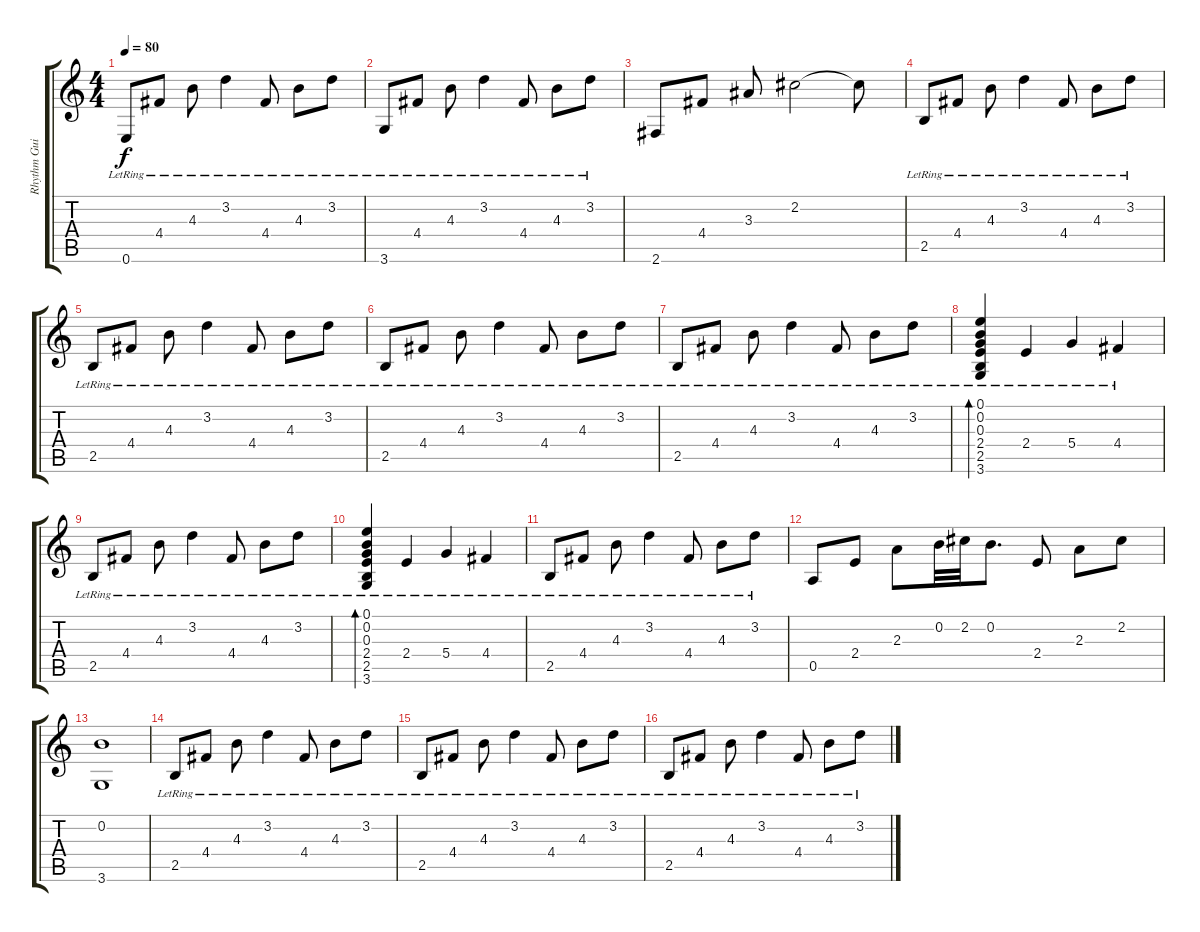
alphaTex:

\track ("Rhythm Guitar" "Rhythm Gui") {instrument electricguitarjazz}
\staff {score tabs}
\tuning (E4 B3 G3 D3 A2 E2) {hide}
\ts (4 4)
\tempo 80
\clef g2
\ks c
0.6{lr}.8{dy f} 4.4{lr}.8 4.3{lr}.8 3.2{lr}.4 4.4{lr}.8 4.3{lr}.8 3.2{lr}.8 |
3.6{lr}.8 4.4{lr}.8 4.3{lr}.8 3.2{lr}.4 4.4{lr}.8 4.3{lr}.8 3.2{lr}.8 |
2.6.8 4.4.8 3.3.8 2.2.2 2.2{t}.8 |
2.5{lr}.8 4.4{lr}.8 4.3{lr}.8 3.2{lr}.4 4.4{lr}.8 4.3{lr}.8 3.2{lr}.8 |
2.5{lr}.8 4.4{lr}.8 4.3{lr}.8 3.2{lr}.4 4.4{lr}.8 4.3{lr}.8 3.2{lr}.8 |
2.5{lr}.8 4.4{lr}.8 4.3{lr}.8 3.2{lr}.4 4.4{lr}.8 4.3{lr}.8 3.2{lr}.8 |
2.5{lr}.8 4.4{lr}.8 4.3{lr}.8 3.2{lr}.4 4.4{lr}.8 4.3{lr}.8 3.2{lr}.8 |
(0.1{lr} 0.2{lr} 0.3{lr} 2.4{lr} 2.5{lr} 3.6{lr}).4{bd 120} 2.4{lr}.4 5.4{lr}.4 4.4{lr}.4 |
2.5{lr}.8 4.4{lr}.8 4.3{lr}.8 3.2{lr}.4 4.4{lr}.8 4.3{lr}.8 3.2{lr}.8 |
(0.1{lr} 0.2{lr} 0.3{lr} 2.4{lr} 2.5{lr} 3.6{lr}).4{bd 120} 2.4{lr}.4 5.4{lr}.4 4.4{lr}.4 |
2.5{lr}.8 4.4{lr}.8 4.3{lr}.8 3.2{lr}.4 4.4{lr}.8 4.3{lr}.8 3.2{lr}.8 |
0.5.8 2.4.8 2.3.8 0.2.32 2.2.32 0.2.8{d} 2.4.8 2.3.8 2.2.8 |
(0.2 3.6).1 |
2.5{lr}.8 4.4{lr}.8 4.3{lr}.8 3.2{lr}.4 4.4{lr}.8 4.3{lr}.8 3.2{lr}.8 |
2.5{lr}.8 4.4{lr}.8 4.3{lr}.8 3.2{lr}.4 4.4{lr}.8 4.3{lr}.8 3.2{lr}.8 |
2.5{lr}.8 4.4{lr}.8 4.3{lr}.8 3.2{lr}.4 4.4{lr}.8 4.3{lr}.8 3.2{lr}.8
